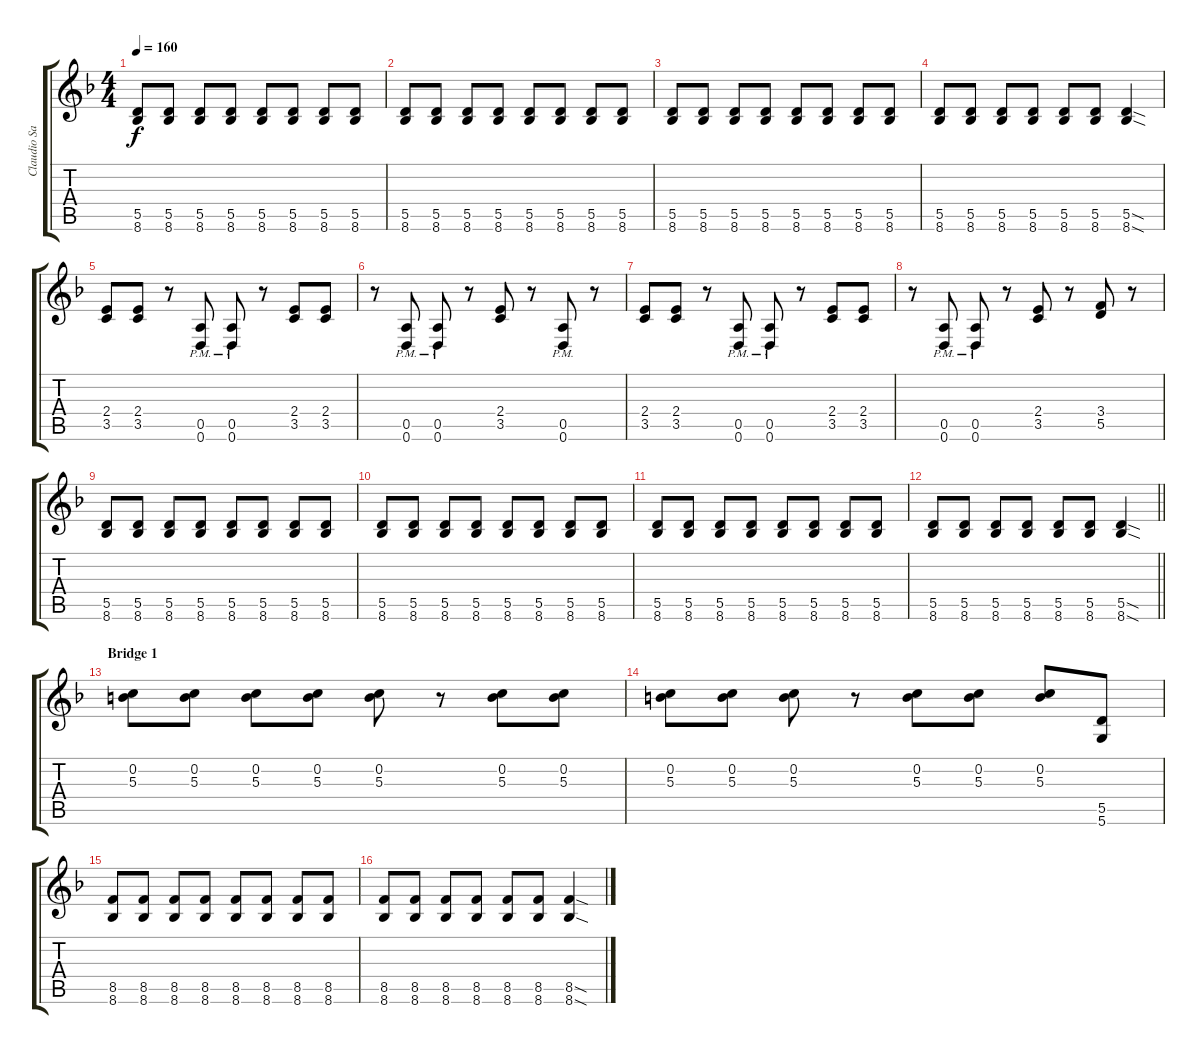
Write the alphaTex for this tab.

\track ("Claudio Sanchez" "Claudio Sa") {instrument distortionguitar}
\staff {score tabs}
\tuning (E4 B3 G3 D3 A2 D2) {hide}
\ts (4 4)
\tempo 160
\clef g2
\ks dminor
(5.5 8.6).8{dy f} (5.5 8.6).8 (5.5 8.6).8 (5.5 8.6).8 (5.5 8.6).8 (5.5 8.6).8 (5.5 8.6).8 (5.5 8.6).8 |
(5.5 8.6).8 (5.5 8.6).8 (5.5 8.6).8 (5.5 8.6).8 (5.5 8.6).8 (5.5 8.6).8 (5.5 8.6).8 (5.5 8.6).8 |
(5.5 8.6).8 (5.5 8.6).8 (5.5 8.6).8 (5.5 8.6).8 (5.5 8.6).8 (5.5 8.6).8 (5.5 8.6).8 (5.5 8.6).8 |
(5.5 8.6).8 (5.5 8.6).8 (5.5 8.6).8 (5.5 8.6).8 (5.5 8.6).8 (5.5 8.6).8 (5.5{sod} 8.6{sod}).4 |
(2.4 3.5).8 (2.4 3.5).8 r.8 (0.5{pm} 0.6{pm}).8 (0.5{pm} 0.6{pm}).8 r.8 (2.4 3.5).8 (2.4 3.5).8 |
r.8 (0.5{pm} 0.6{pm}).8 (0.5{pm} 0.6{pm}).8 r.8 (2.4 3.5).8 r.8 (0.5{pm} 0.6{pm}).8 r.8 |
(2.4 3.5).8 (2.4 3.5).8 r.8 (0.5{pm} 0.6{pm}).8 (0.5{pm} 0.6{pm}).8 r.8 (2.4 3.5).8 (2.4 3.5).8 |
r.8 (0.5{pm} 0.6{pm}).8 (0.5{pm} 0.6{pm}).8 r.8 (2.4 3.5).8 r.8 (3.4 5.5).8 r.8 |
(5.5 8.6).8 (5.5 8.6).8 (5.5 8.6).8 (5.5 8.6).8 (5.5 8.6).8 (5.5 8.6).8 (5.5 8.6).8 (5.5 8.6).8 |
(5.5 8.6).8 (5.5 8.6).8 (5.5 8.6).8 (5.5 8.6).8 (5.5 8.6).8 (5.5 8.6).8 (5.5 8.6).8 (5.5 8.6).8 |
(5.5 8.6).8 (5.5 8.6).8 (5.5 8.6).8 (5.5 8.6).8 (5.5 8.6).8 (5.5 8.6).8 (5.5 8.6).8 (5.5 8.6).8 |
\barLineRight lightlight
(5.5 8.6).8 (5.5 8.6).8 (5.5 8.6).8 (5.5 8.6).8 (5.5 8.6).8 (5.5 8.6).8 (5.5{sod} 8.6{sod}).4 |
\section ("" "Bridge 1")
(0.2 5.3).8 (0.2 5.3).8 (0.2 5.3).8 (0.2 5.3).8 (0.2 5.3).8 r.8 (0.2 5.3).8 (0.2 5.3).8 |
(0.2 5.3).8 (0.2 5.3).8 (0.2 5.3).8 r.8 (0.2 5.3).8 (0.2 5.3).8 (0.2 5.3).8 (5.5 5.6).8 |
(8.5 8.6).8 (8.5 8.6).8 (8.5 8.6).8 (8.5 8.6).8 (8.5 8.6).8 (8.5 8.6).8 (8.5 8.6).8 (8.5 8.6).8 |
(8.5 8.6).8 (8.5 8.6).8 (8.5 8.6).8 (8.5 8.6).8 (8.5 8.6).8 (8.5 8.6).8 (8.5{sod} 8.6{sod}).4
